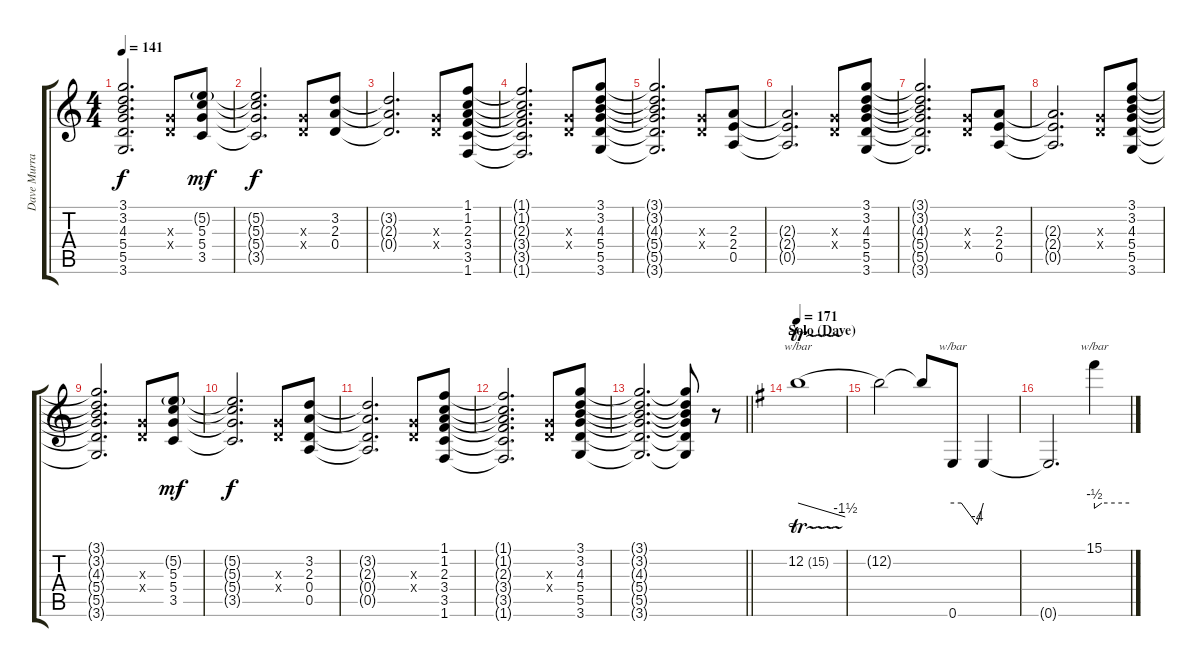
\track ("Dave Murray" "Dave Murra") {instrument overdrivenguitar}
\staff {score tabs}
\tuning (E4 B3 G3 D3 A2 E2) {hide}
\ts (4 4)
\tempo 141
\clef g2
\ks c
(3.1{t} 3.2{t} 4.3{t} 5.4{t} 5.5{t} 3.6{t}).2{d dy f} (0.3{x} 0.4{x}).8 (5.2{g} 5.3 5.4 3.5).8{dy mf} |
(5.2{t} 5.3{t} 5.4{t} 3.5{t}).2{d dy f} (0.3{x} 0.4{x}).8 (3.2 2.3 0.4).8 |
(3.2{t} 2.3{t} 0.4{t}).2{d} (0.3{x} 0.4{x}).8 (1.1 1.2 2.3 3.4 3.5 1.6).8 |
(1.1{t} 1.2{t} 2.3{t} 3.4{t} 3.5{t} 1.6{t}).2{d} (0.3{x} 0.4{x}).8 (3.1 3.2 4.3 5.4 5.5 3.6).8 |
(3.1{t} 3.2{t} 4.3{t} 5.4{t} 5.5{t} 3.6{t}).2{d} (0.3{x} 0.4{x}).8 (2.3 2.4 0.5).8 |
(2.3{t} 2.4{t} 0.5{t}).2{d} (0.3{x} 0.4{x}).8 (3.1 3.2 4.3 5.4 5.5 3.6).8 |
(3.1{t} 3.2{t} 4.3{t} 5.4{t} 5.5{t} 3.6{t}).2{d} (0.3{x} 0.4{x}).8 (2.3 2.4 0.5).8 |
(2.3{t} 2.4{t} 0.5{t}).2{d} (0.3{x} 0.4{x}).8 (3.1 3.2 4.3 5.4 5.5 3.6).8 |
(3.1{t} 3.2{t} 4.3{t} 5.4{t} 5.5{t} 3.6{t}).2{d} (0.3{x} 0.4{x}).8 (5.2{g} 5.3 5.4 3.5).8{dy mf} |
(5.2{t} 5.3{t} 5.4{t} 3.5{t}).2{d dy f} (0.3{x} 0.4{x}).8 (3.2 2.3 0.4 0.5).8 |
(3.2{t} 2.3{t} 0.4{t} 0.5{t}).2{d} (0.3{x} 0.4{x}).8 (1.1 1.2 2.3 3.4 3.5 1.6).8 |
(1.1{t} 1.2{t} 2.3{t} 3.4{t} 3.5{t} 1.6{t}).2{d} (0.3{x} 0.4{x}).8 (3.1 3.2 4.3 5.4 5.5 3.6).8 |
\barLineRight lightlight
(3.1{t} 3.2{t} 4.3{t} 5.4{t} 5.5{t} 3.6{t}).2{d} (3.1{t} 3.2{t} 4.3{t} 5.4{t} 5.5{t} 3.6{t}).8 r.8 |
\section ("" "Solo (Dave)")
\tempo 171
\ks eminor
12.2{tr (15 16)}.1{tbe (dive default 0 0 60 -6) volume 16} |
12.2{t}.2 12.2{t}.8 0.6.8{tbe (custom default 0 0 17 0 48 -16 60 0)} 0.6{t}.4 |
0.6{t}.2{d} 15.1.4{tbe (custom default 0 -2 13 0 60 0)}
